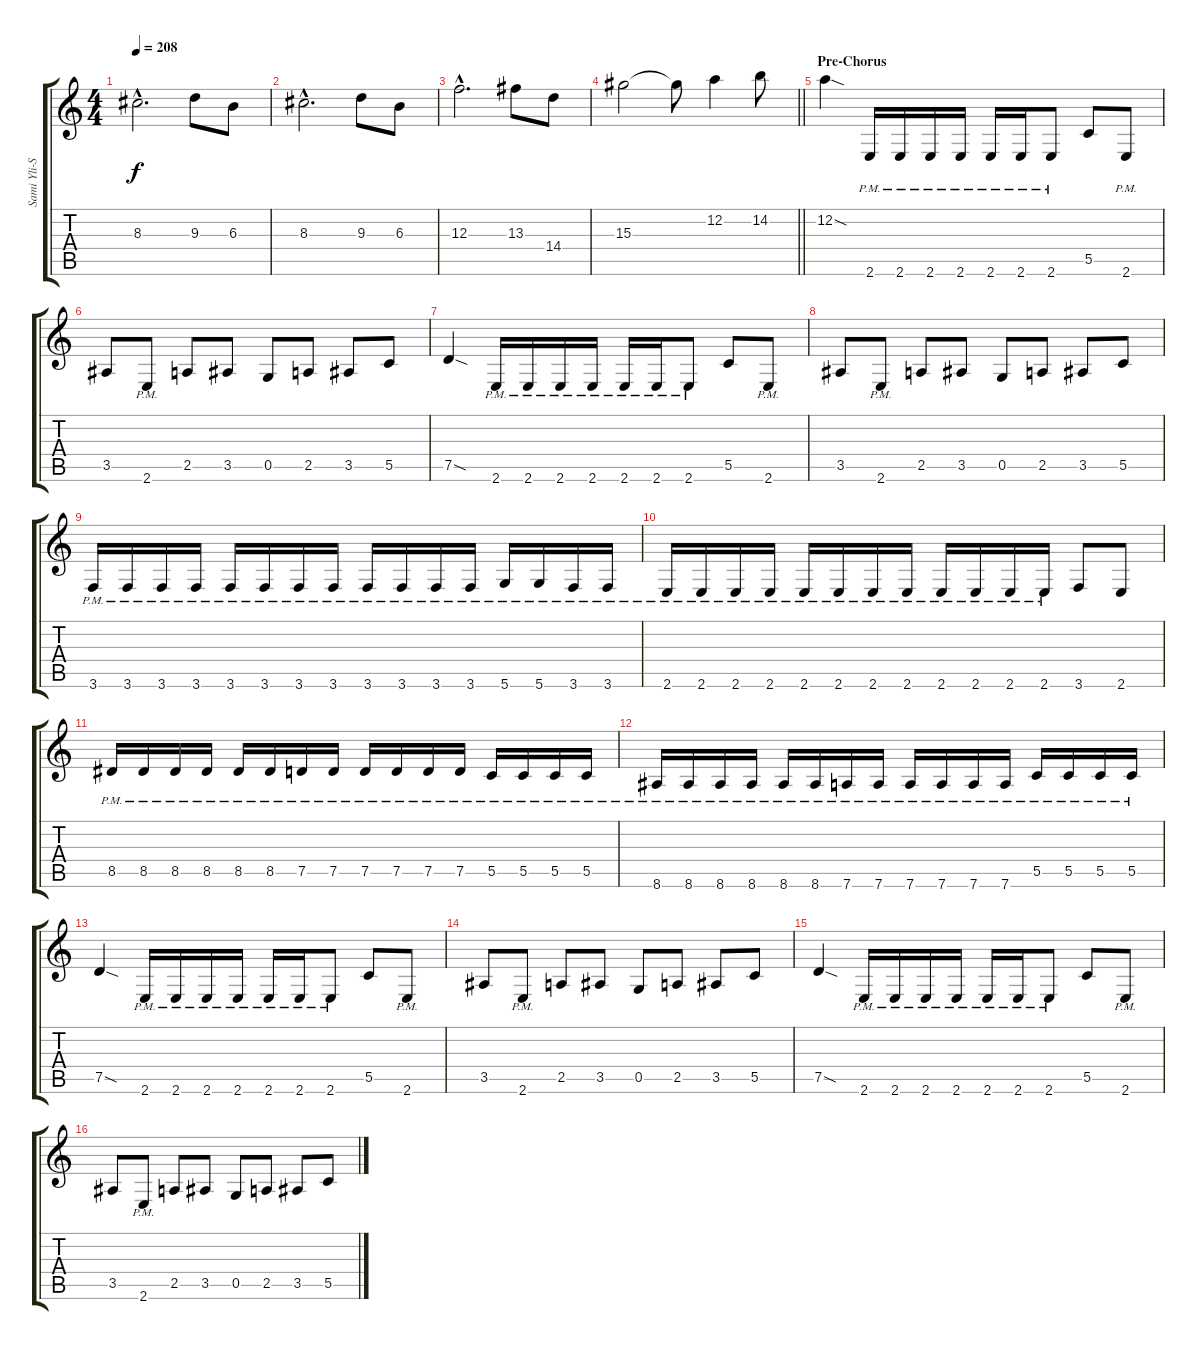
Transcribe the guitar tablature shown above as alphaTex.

\track ("Sami Yli-Sirniö" "Sami Yli-S") {instrument distortionguitar}
\staff {score tabs}
\tuning (D4 A3 F3 C3 G2 D2) {hide}
\ts (4 4)
\tempo 208
\clef g2
\ks c
8.3{hac}.2{d dy f} 9.3.8 6.3.8 |
8.3{hac}.2{d} 9.3.8 6.3.8 |
12.3{hac}.2{d} 13.3.8 14.4.8 |
\barLineRight lightlight
15.3.2 15.3{t}.8 12.2.4 14.2.8 |
\section ("" "Pre-Chorus")
12.2{sod}.4 2.6{pm}.16 2.6{pm}.16 2.6{pm}.16 2.6{pm}.16 2.6{pm}.16 2.6{pm}.16 2.6{pm}.8 5.5.8 2.6{pm}.8 |
3.5.8 2.6{pm}.8 2.5.8 3.5.8 0.5.8 2.5.8 3.5.8 5.5.8 |
7.5{sod}.4 2.6{pm}.16 2.6{pm}.16 2.6{pm}.16 2.6{pm}.16 2.6{pm}.16 2.6{pm}.16 2.6{pm}.8 5.5.8 2.6{pm}.8 |
3.5.8 2.6{pm}.8 2.5.8 3.5.8 0.5.8 2.5.8 3.5.8 5.5.8 |
3.6{pm}.16 3.6{pm}.16 3.6{pm}.16 3.6{pm}.16 3.6{pm}.16 3.6{pm}.16 3.6{pm}.16 3.6{pm}.16 3.6{pm}.16 3.6{pm}.16 3.6{pm}.16 3.6{pm}.16 5.6{pm}.16 5.6{pm}.16 3.6{pm}.16 3.6{pm}.16 |
2.6{pm}.16 2.6{pm}.16 2.6{pm}.16 2.6{pm}.16 2.6{pm}.16 2.6{pm}.16 2.6{pm}.16 2.6{pm}.16 2.6{pm}.16 2.6{pm}.16 2.6{pm}.16 2.6{pm}.16 3.6.8 2.6.8 |
8.5{pm}.16 8.5{pm}.16 8.5{pm}.16 8.5{pm}.16 8.5{pm}.16 8.5{pm}.16 7.5{pm}.16 7.5{pm}.16 7.5{pm}.16 7.5{pm}.16 7.5{pm}.16 7.5{pm}.16 5.5{pm}.16 5.5{pm}.16 5.5{pm}.16 5.5{pm}.16 |
8.6{pm}.16 8.6{pm}.16 8.6{pm}.16 8.6{pm}.16 8.6{pm}.16 8.6{pm}.16 7.6{pm}.16 7.6{pm}.16 7.6{pm}.16 7.6{pm}.16 7.6{pm}.16 7.6{pm}.16 5.5{pm}.16 5.5{pm}.16 5.5{pm}.16 5.5{pm}.16 |
7.5{sod}.4 2.6{pm}.16 2.6{pm}.16 2.6{pm}.16 2.6{pm}.16 2.6{pm}.16 2.6{pm}.16 2.6{pm}.8 5.5.8 2.6{pm}.8 |
3.5.8 2.6{pm}.8 2.5.8 3.5.8 0.5.8 2.5.8 3.5.8 5.5.8 |
7.5{sod}.4 2.6{pm}.16 2.6{pm}.16 2.6{pm}.16 2.6{pm}.16 2.6{pm}.16 2.6{pm}.16 2.6{pm}.8 5.5.8 2.6{pm}.8 |
3.5.8 2.6{pm}.8 2.5.8 3.5.8 0.5.8 2.5.8 3.5.8 5.5.8
